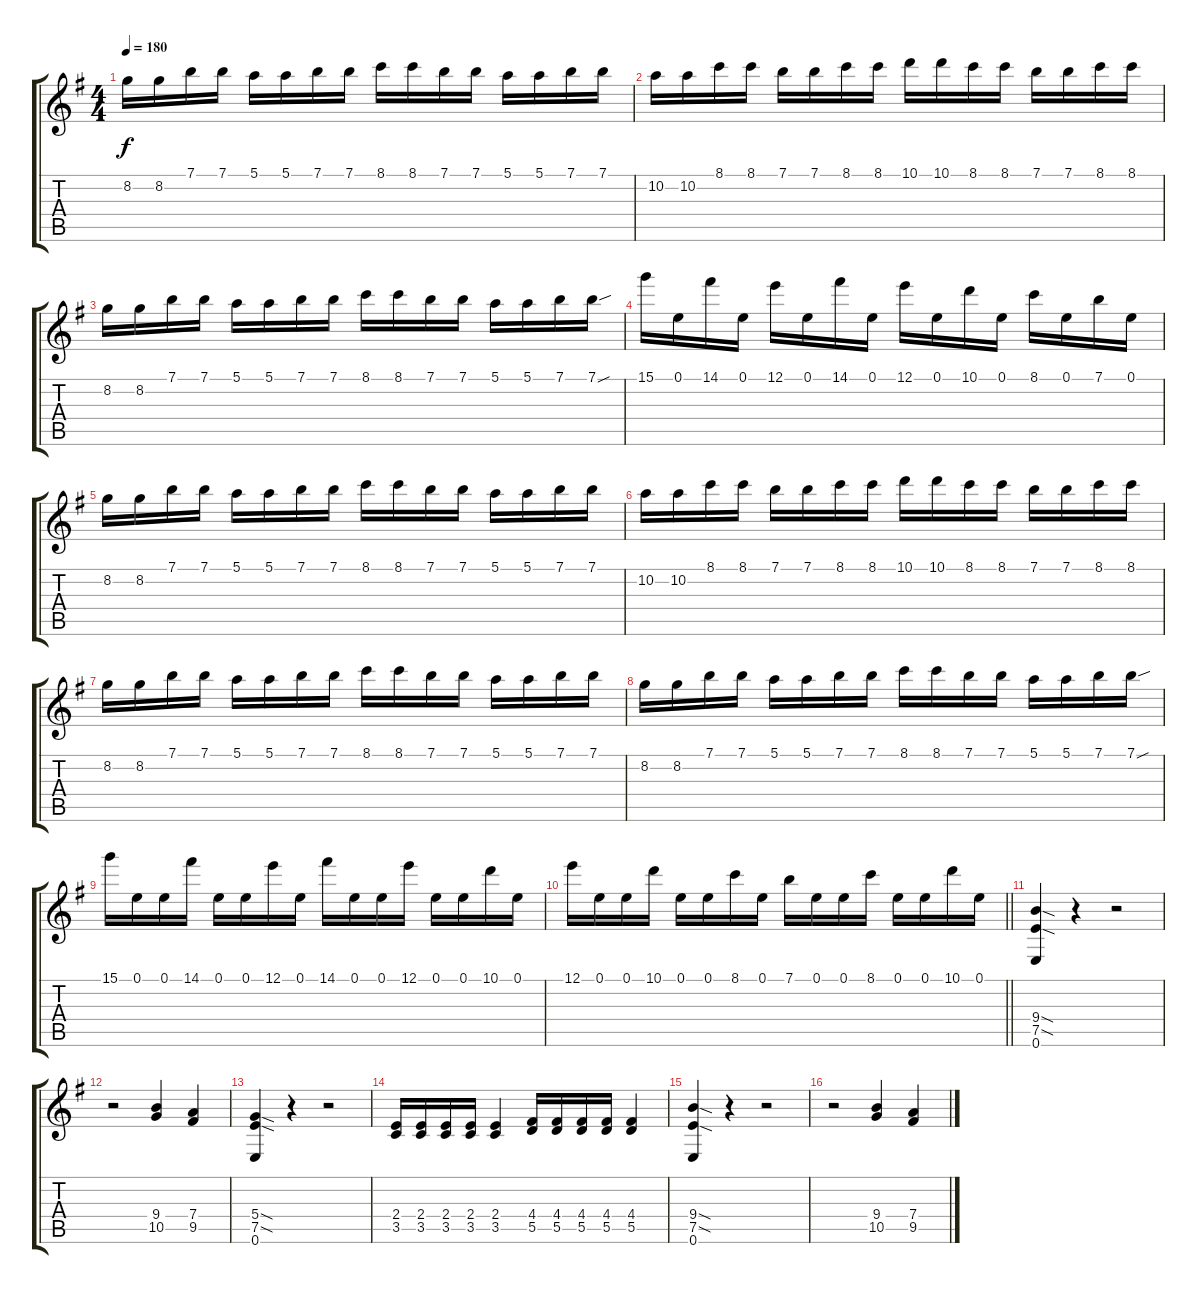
\track "" {instrument distortionguitar}
\staff {score tabs}
\tuning (E4 B3 G3 D3 A2 E2) {hide}
\ts (4 4)
\tempo 180
\clef g2
\ks g
8.2.16{dy f} 8.2.16 7.1.16 7.1.16 5.1.16 5.1.16 7.1.16 7.1.16 8.1.16 8.1.16 7.1.16 7.1.16 5.1.16 5.1.16 7.1.16 7.1.16 |
10.2.16 10.2.16 8.1.16 8.1.16 7.1.16 7.1.16 8.1.16 8.1.16 10.1.16 10.1.16 8.1.16 8.1.16 7.1.16 7.1.16 8.1.16 8.1.16 |
8.2.16 8.2.16 7.1.16 7.1.16 5.1.16 5.1.16 7.1.16 7.1.16 8.1.16 8.1.16 7.1.16 7.1.16 5.1.16 5.1.16 7.1.16 7.1{sou}.16 |
15.1.16 0.1.16 14.1.16 0.1.16 12.1.16 0.1.16 14.1.16 0.1.16 12.1.16 0.1.16 10.1.16 0.1.16 8.1.16 0.1.16 7.1.16 0.1.16 |
8.2.16 8.2.16 7.1.16 7.1.16 5.1.16 5.1.16 7.1.16 7.1.16 8.1.16 8.1.16 7.1.16 7.1.16 5.1.16 5.1.16 7.1.16 7.1.16 |
10.2.16 10.2.16 8.1.16 8.1.16 7.1.16 7.1.16 8.1.16 8.1.16 10.1.16 10.1.16 8.1.16 8.1.16 7.1.16 7.1.16 8.1.16 8.1.16 |
8.2.16 8.2.16 7.1.16 7.1.16 5.1.16 5.1.16 7.1.16 7.1.16 8.1.16 8.1.16 7.1.16 7.1.16 5.1.16 5.1.16 7.1.16 7.1.16 |
8.2.16 8.2.16 7.1.16 7.1.16 5.1.16 5.1.16 7.1.16 7.1.16 8.1.16 8.1.16 7.1.16 7.1.16 5.1.16 5.1.16 7.1.16 7.1{sou}.16 |
15.1.16 0.1.16 0.1.16 14.1.16 0.1.16 0.1.16 12.1.16 0.1.16 14.1.16 0.1.16 0.1.16 12.1.16 0.1.16 0.1.16 10.1.16 0.1.16 |
\barLineRight lightlight
12.1.16 0.1.16 0.1.16 10.1.16 0.1.16 0.1.16 8.1.16 0.1.16 7.1.16 0.1.16 0.1.16 8.1.16 0.1.16 0.1.16 10.1.16 0.1.16 |
(9.4{sod} 7.5{sod} 0.6).4 r.4 r.2 |
r.2 (9.4 10.5).4 (7.4 9.5).4 |
(5.4{sod} 7.5{sod} 0.6).4 r.4 r.2 |
(2.4 3.5).16 (2.4 3.5).16 (2.4 3.5).16 (2.4 3.5).16 (2.4 3.5).4 (4.4 5.5).16 (4.4 5.5).16 (4.4 5.5).16 (4.4 5.5).16 (4.4 5.5).4 |
(9.4{sod} 7.5{sod} 0.6).4 r.4 r.2 |
r.2 (9.4 10.5).4 (7.4 9.5).4
